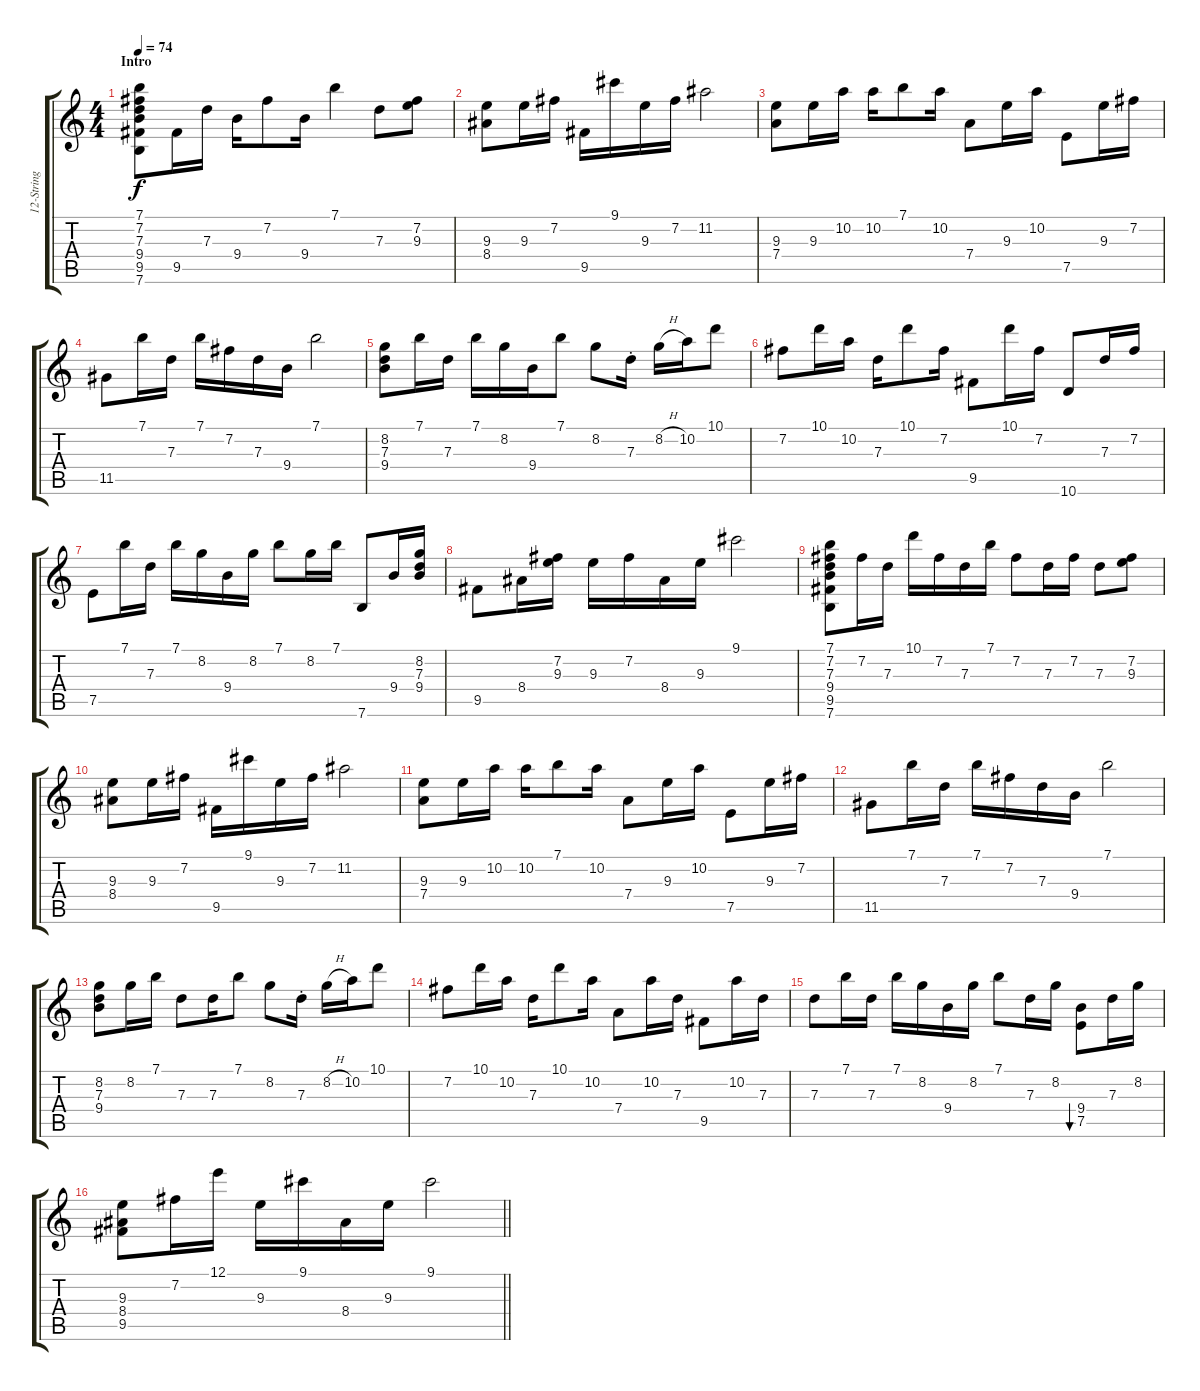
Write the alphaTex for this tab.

\track ("12-String Acoustic" "12-String ") {instrument acousticguitarsteel}
\staff {score tabs}
\tuning (E4 B3 G3 D3 A2 E2) {hide}
\ts (4 4)
\section ("" "Intro")
\tempo 74
\clef g2
\ks c
(7.1 7.2 7.3 9.4 9.5 7.6).8{dy f instrument acousticguitarsteel} 9.5.16 7.3.16 9.4.16 7.2.8 9.4.16 7.1.4 7.3.8 (7.2 9.3).8 |
(9.3 8.4).8 9.3.16 7.2.16 9.5.16 9.1.16 9.3.16 7.2.16 11.2.2 |
(9.3 7.4).8 9.3.16 10.2.16 10.2.16 7.1.8 10.2.16 7.4.8 9.3.16 10.2.16 7.5.8 9.3.16 7.2.16 |
11.5.8 7.1.16 7.3.16 7.1.16 7.2.16 7.3.16 9.4.16 7.1.2 |
(8.2 7.3 9.4).8 7.1.16 7.3.16 7.1.16 8.2.16 9.4.16 7.1.8 8.2.8 7.3{st}.16 8.2{h}.16 10.2.16 10.1.8 |
7.2.8 10.1.16 10.2.16 7.3.16 10.1.8 7.2.16 9.5.8 10.1.16 7.2.16 10.6.8 7.3.16 7.2.16 |
7.5.8 7.1.16 7.3.16 7.1.16 8.2.16 9.4.16 8.2.16 7.1.8 8.2.16 7.1.16 7.6.8 9.4.16 (8.2 7.3 9.4).16 |
9.5.8 8.4.16 (7.2 9.3).16 9.3.16 7.2.16 8.4.16 9.3.16 9.1.2 |
(7.1 7.2 7.3 9.4 9.5 7.6).8 7.2.16 7.3.16 10.1.16 7.2.16 7.3.16 7.1.16 7.2.8 7.3.16 7.2.16 7.3.8 (7.2 9.3).8 |
(9.3 8.4).8 9.3.16 7.2.16 9.5.16 9.1.16 9.3.16 7.2.16 11.2.2 |
(9.3 7.4).8 9.3.16 10.2.16 10.2.16 7.1.8 10.2.16 7.4.8 9.3.16 10.2.16 7.5.8 9.3.16 7.2.16 |
11.5.8 7.1.16 7.3.16 7.1.16 7.2.16 7.3.16 9.4.16 7.1.2 |
(8.2 7.3 9.4).8 8.2.16 7.1.16 7.3.8 7.3.16 7.1.8 8.2.8 7.3{st}.16 8.2{h}.16 10.2.16 10.1.8 |
7.2.8 10.1.16 10.2.16 7.3.16 10.1.8 10.2.16 7.4.8 10.2.16 7.3.16 9.5.8 10.2.16 7.3.16 |
7.3.8 7.1.16 7.3.16 7.1.16 8.2.16 9.4.16 8.2.16 7.1.8 7.3.16 8.2.16 (9.4 7.5).8{bu 120} 7.3.16 8.2.16 |
\barLineRight lightlight
(9.3 8.4 9.5).8 7.2.16 12.1.16 9.3.16 9.1.16 8.4.16 9.3.16 9.1.2
